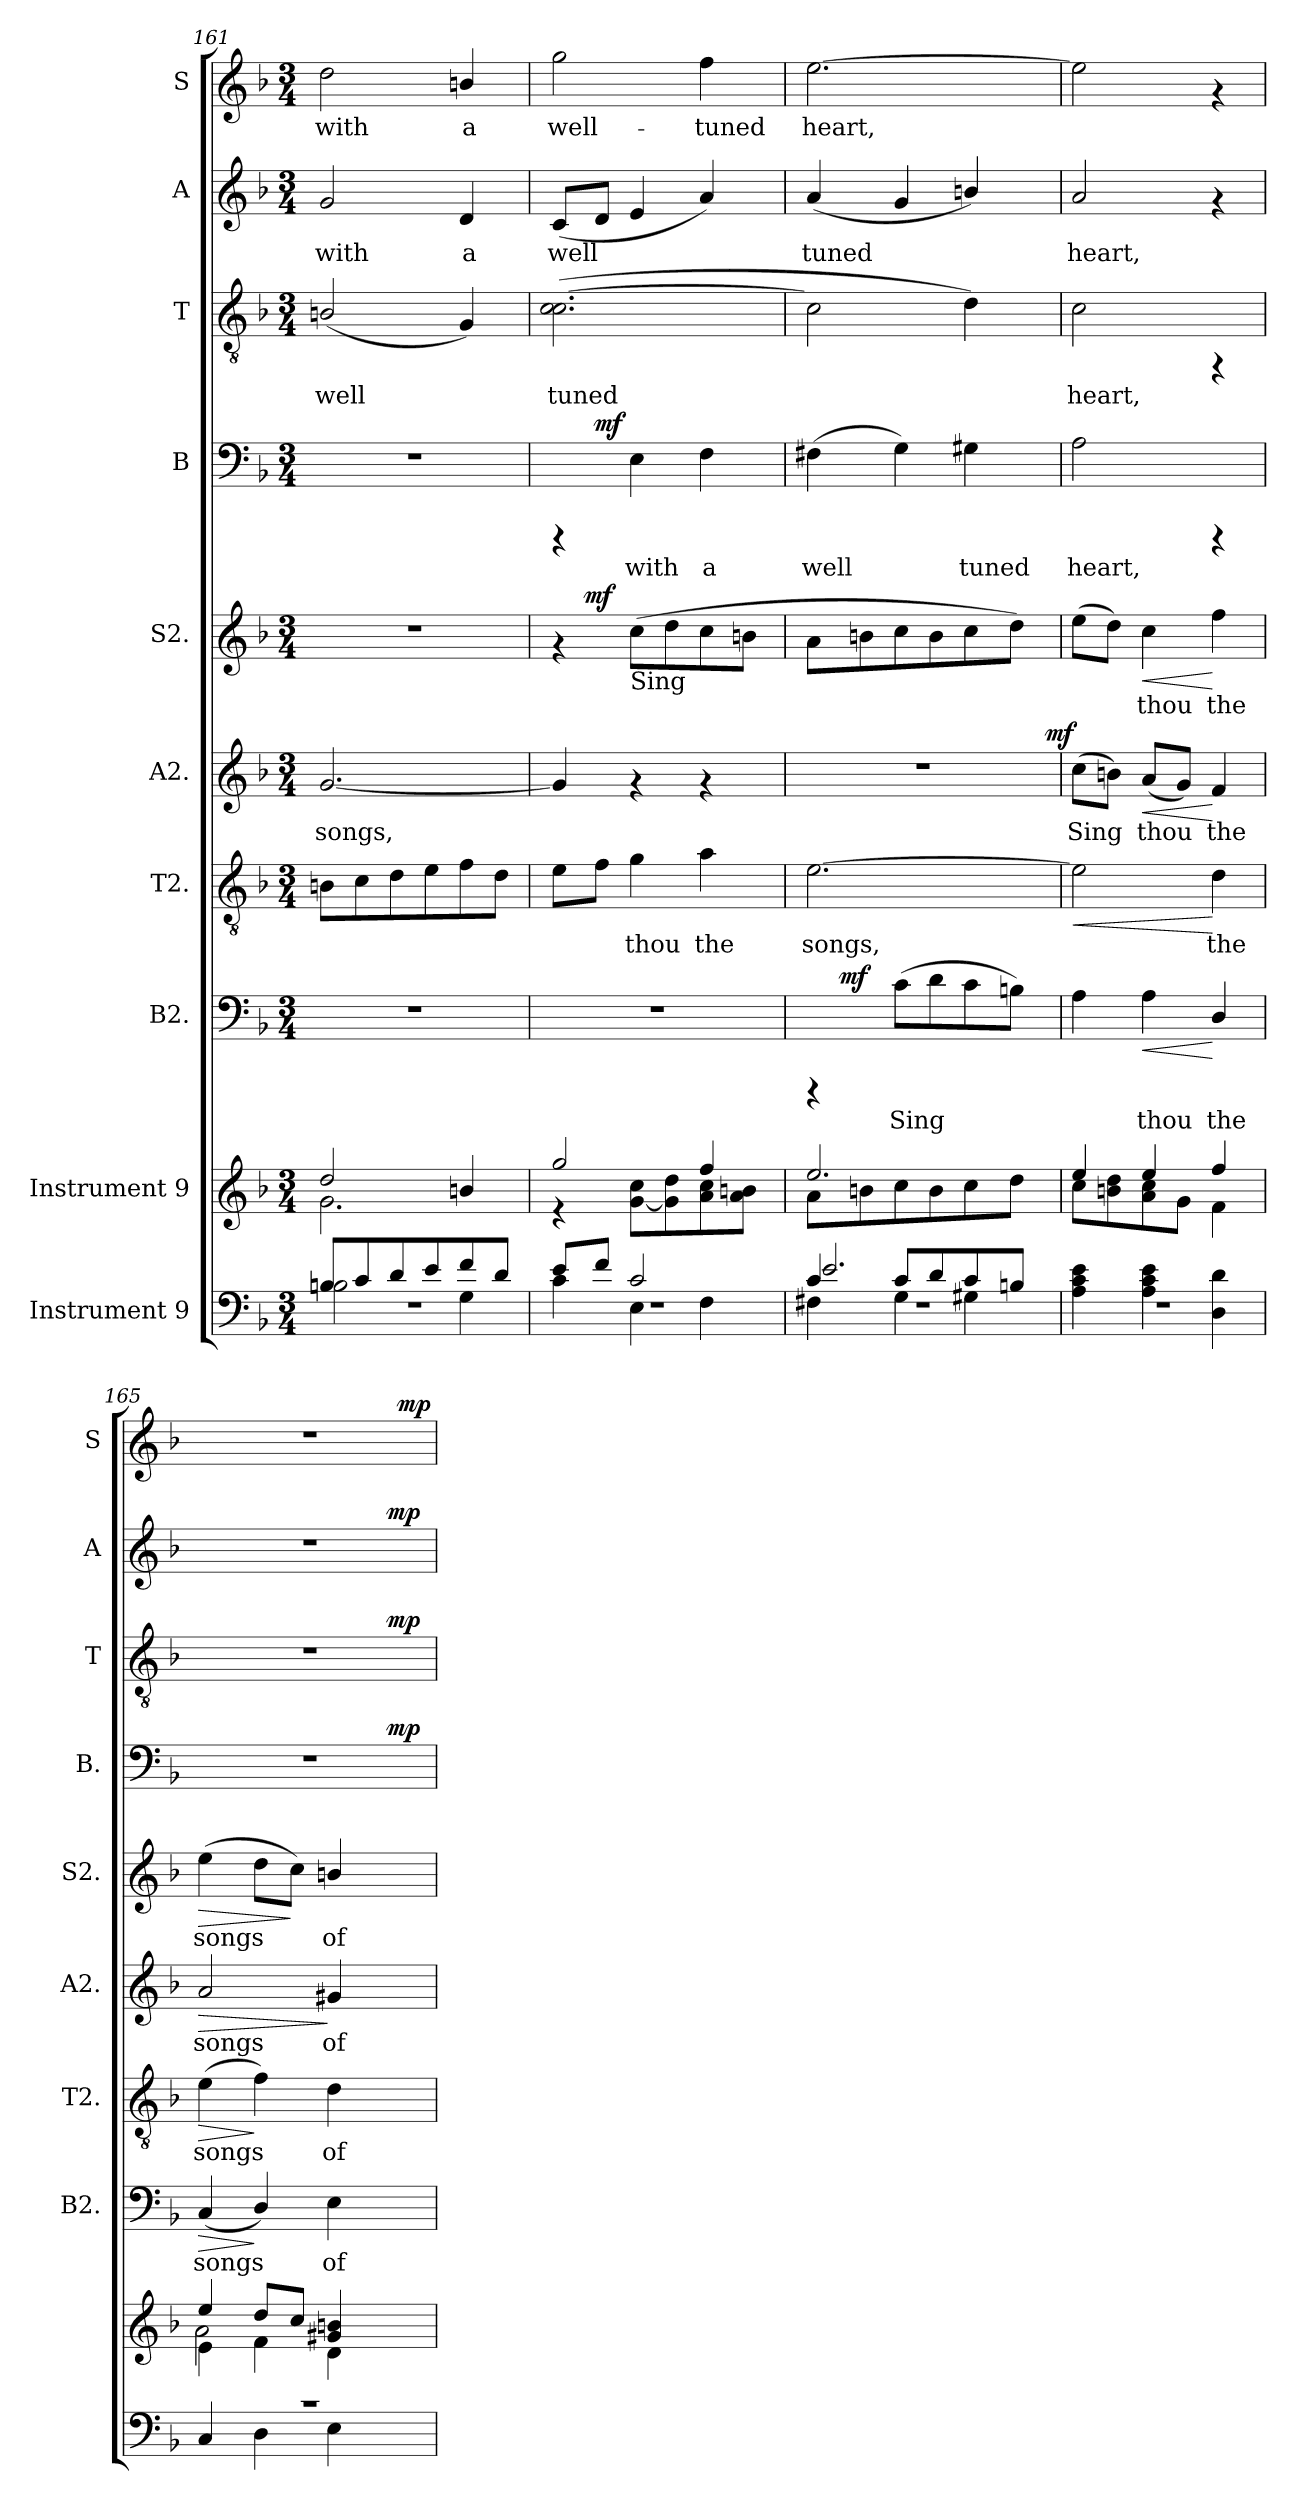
**kern	**kern	**kern	**text	**dynam	**kern	**text	**dynam	**kern	**text	**dynam	**kern	**text	**dynam	**kern	**text	**dynam	**kern	**text	**dynam	**kern	**text	**dynam	**kern	**text	**dynam
*part10	*part9	*part8	*part8	*part8	*part7	*part7	*part7	*part6	*part6	*part6	*part5	*part5	*part5	*part4	*part4	*part4	*part3	*part3	*part3	*part2	*part2	*part2	*part1	*part1	*part1
*staff10	*staff9	*staff8	*staff8	*staff8	*staff7	*staff7	*staff7	*staff6	*staff6	*staff6	*staff5	*staff5	*staff5	*staff4	*staff4	*staff4	*staff3	*staff3	*staff3	*staff2	*staff2	*staff2	*staff1	*staff1	*staff1
*I"Instrument 9	*I"Instrument 9	*I"B2.	*	*	*I"T2.	*	*	*I"A2.	*	*	*I"S2.	*	*	*I"B	*	*	*I"T	*	*	*I"A	*	*	*I"S	*	*
*	*	*I'B2.	*	*	*I'T2.	*	*	*I'A2.	*	*	*I'S2.	*	*	*I'B.	*	*	*I'T	*	*	*I'A	*	*	*I'S	*	*
*clefF4	*clefG2	*clefF4	*	*	*clefGv2	*	*	*clefG2	*	*	*clefG2	*	*	*clefF4	*	*	*clefGv2	*	*	*clefG2	*	*	*clefG2	*	*
*k[b-]	*k[b-]	*k[b-]	*	*	*k[b-]	*	*	*k[b-]	*	*	*k[b-]	*	*	*k[b-]	*	*	*k[b-]	*	*	*k[b-]	*	*	*k[b-]	*	*
*F:	*F:	*F:	*	*	*F:	*	*	*F:	*	*	*F:	*	*	*F:	*	*	*F:	*	*	*F:	*	*	*F:	*	*
*M3/4	*M3/4	*M3/4	*	*	*M3/4	*	*	*M3/4	*	*	*M3/4	*	*	*M3/4	*	*	*M3/4	*	*	*M3/4	*	*	*M3/4	*	*
=161	=161	=161	=161	=161	=161	=161	=161	=161	=161	=161	=161	=161	=161	=161	=161	=161	=161	=161	=161	=161	=161	=161	=161	=161	=161
*^	*^	*	*	*	*	*	*	*	*	*	*	*	*	*	*	*	*	*	*	*	*	*	*	*	*
*	*^	*	*	*	*	*	*	*	*	*	*	*	*	*	*	*	*	*	*	*	*	*	*	*	*	*	*
!	!	!	!	!	!	!	!	!	!LO:LY:b:cj	!	!	!LO:LY:b:cj	!	!	!	!	!	!	!	!	!LO:LY:b:cj	!	!	!LO:LY:b:cj	!	!	!LO:LY:b:cj	!
2.r	8B/L	2Bn\	2dd/	2.g\	2.r	.	.	8Bn\L	.	.	[<2.g/	songs,	.	2.r	.	.	2.r	.	.	(<2Bn/	well	.	2g/	with	.	2dd\	with	.
!	!	!	!	!	!	!	!	!	!LO:LY:b:cj	!	!	!	!	!	!	!	!	!	!	!	!	!	!	!	!	!	!	!
.	8c/	.	.	.	.	.	.	8c\	.	.	.	.	.	.	.	.	.	.	.	.	.	.	.	.	.	.	.	.
!	!	!	!	!	!	!	!	!	!LO:LY:b:cj	!	!	!	!	!	!	!	!	!	!	!	!	!	!	!	!	!	!	!
.	8d/	.	.	.	.	.	.	8d\	.	.	.	.	.	.	.	.	.	.	.	.	.	.	.	.	.	.	.	.
!	!	!	!	!	!	!	!	!	!LO:LY:b:cj	!	!	!	!	!	!	!	!	!	!	!	!	!	!	!	!	!	!	!
.	8e/	.	.	.	.	.	.	8e\	.	.	.	.	.	.	.	.	.	.	.	.	.	.	.	.	.	.	.	.
!	!	!	!	!	!	!	!	!	!LO:LY:b:cj	!	!	!	!	!	!	!	!	!	!	!	!LO:LY:b:cj	!	!	!LO:LY:b:cj	!	!	!LO:LY:b:cj	!
.	8f/	4G\	4bn/	.	.	.	.	8f\	.	.	.	.	.	.	.	.	.	.	.	4G/)	.	.	4d/	a	.	4bn/	a	.
!	!	!	!	!	!	!	!	!	!LO:LY:b:cj	!	!	!	!	!	!	!	!	!	!	!	!	!	!	!	!	!	!	!
.	8d/J	.	.	.	.	.	.	8d\J	.	.	.	.	.	.	.	.	.	.	.	.	.	.	.	.	.	.	.	.
=162	=162	=162	=162	=162	=162	=162	=162	=162	=162	=162	=162	=162	=162	=162	=162	=162	=162	=162	=162	=162	=162	=162	=162	=162	=162	=162	=162	=162
!	!	!	!	!	!	!	!	!	!LO:LY:b:cj	!	!	!LO:LY:b:cj	!	!	!	!	!	!	!	!	!LO:LY:b:cj	!	!	!LO:LY:b:cj	!	!	!LO:LY:b:cj	!
*	*	*	*	*	*	*	*	*	*	*	*	*	*	*^	*	*	*^	*	*	*	*	*	*	*	*	*	*	*
2.r	8e/L	4c\	2gg/	4rd	2.r	.	.	8e\L	.	.	4g/]	.	.	4rf	16..ryy	.	.	4rCCC	8ryy	.	.	(>2.c\ [<2.c\	tuned	.	(>8c/L	well-	.	2gg\	well-	.
!	!	!	!	!	!	!	!	!	!	!	!	!	!	!	!	!	!LO:DY:a	!	!	!	!	!	!	!	!	!	!	!	!	!
.	.	.	.	.	.	.	.	.	.	.	.	.	.	.	2ryy	.	mf	.	.	.	.	.	.	.	.	.	.	.	.	.
!	!	!	!	!	!	!	!	!	!LO:LY:b:cj	!	!	!	!	!	!	!	!	!	!	!	!LO:DY:a	!	!	!	!	!LO:LY:b:cj	!	!	!	!
.	8f/J	.	.	.	.	.	.	8f\J	.	.	.	.	.	.	.	.	.	.	2ryy	.	mf	.	.	.	8d/J	--	.	.	.	.
!	!	!	!	!	!	!	!	!	!	!	!	!	!	!LO:TX:b:t=Sing	!	!	!	!	!	!	!	!	!	!	!	!	!	!	!	!
!	!	!	!	!	!	!	!	!	!LO:LY:b:cj	!	!	!	!	!	!	!LO:LY:b:cj	!	!	!	!LO:LY:b:cj	!	!	!	!	!	!LO:LY:b:cj	!	!	!	!
.	2c/	4E\	.	8cc\ [<8g\L	.	.	.	4g\	thou	.	4rf	.	.	(>8cc\L	.	.	.	4E\	.	with	.	.	.	.	4e/	--	.	.	.	.
!	!	!	!	!	!	!	!	!	!	!	!	!	!	!	!	!LO:LY:b:cj	!	!	!	!	!	!	!	!	!	!	!	!	!	!
.	.	.	.	8g\] 8dd\	.	.	.	.	.	.	.	.	.	8dd\	.	.	.	.	.	.	.	.	.	.	.	.	.	.	.	.
!	!	!	!	!	!	!	!	!	!LO:LY:b:cj	!	!	!	!	!	!	!LO:LY:b:cj	!	!	!	!LO:LY:b:cj	!	!	!	!	!	!LO:LY:b:cj	!	!	!LO:LY:b:cj	!
.	.	4F\	4ff/	8cc\ 8a\	.	.	.	4a\	the	.	4rf	.	.	8cc\	.	.	.	4F\	.	a	.	.	.	.	4a/)	--	.	4ff\	-tuned	.
.	.	.	.	.	.	.	.	.	.	.	.	.	.	.	8ryy	.	.	.	.	.	.	.	.	.	.	.	.	.	.	.
!	!	!	!	!	!	!	!	!	!	!	!	!	!	!	!	!LO:LY:b:cj	!	!	!	!	!	!	!	!	!	!	!	!	!	!
.	.	.	.	8a\ 8bn\J	.	.	.	.	.	.	.	.	.	8bn\J	.	.	.	.	8ryy	.	.	.	.	.	.	.	.	.	.	.
.	.	.	.	.	.	.	.	.	.	.	.	.	.	.	64ryy	.	.	.	.	.	.	.	.	.	.	.	.	.	.	.
=163	=163	=163	=163	=163	=163	=163	=163	=163	=163	=163	=163	=163	=163	=163	=163	=163	=163	=163	=163	=163	=163	=163	=163	=163	=163	=163	=163	=163	=163	=163
*	*	*^	*	*	*	*	*	*	*	*	*	*	*	*	*	*	*	*	*	*	*	*	*	*	*	*	*	*	*	*
!	!	!	!	!	!	!	!	!	!	!LO:LY:b:cj	!	!	!	!	!	!	!LO:LY:b:cj	!	!	!	!LO:LY:b:cj	!	!	!LO:LY:b:cj	!	!	!LO:LY:b:cj	!	!	!LO:LY:b:cj	!
*	*	*	*	*	*	*	*	*	*	*	*	*	*	*	*v	*v	*	*	*	*	*	*	*	*	*	*	*	*	*	*	*
*	*	*	*	*	*	*^	*	*	*	*	*	*^	*	*	*	*	*	*v	*v	*	*	*	*	*	*	*	*	*	*	*
2.r	4c/	4F#X\	2.e/	2.ee/	8a\L	4rCCC	16ryy	.	.	[>2.e\	songs,	.	2.r	2ryy	.	.	8a\L	.	.	(>4F#X\	well-	.	2c\]	.	.	(<4a/	-tuned	.	[>2.ee\	heart,	.
.	.	.	.	.	.	.	64ryy	.	.	.	.	.	.	.	.	.	.	.	.	.	.	.	.	.	.	.	.	.	.	.	.
!	!	!	!	!	!	!	!	!	!LO:DY:a	!	!	!	!	!	!	!	!	!	!	!	!	!	!	!	!	!	!	!	!	!	!
.	.	.	.	.	.	.	2ryy	.	mf	.	.	.	.	.	.	.	.	.	.	.	.	.	.	.	.	.	.	.	.	.	.
!	!	!	!	!	!	!	!	!	!	!	!	!	!	!	!	!	!	!LO:LY:b:cj	!	!	!	!	!	!	!	!	!	!	!	!	!
.	.	.	.	.	8bn\	.	.	.	.	.	.	.	.	.	.	.	8bn\	.	.	.	.	.	.	.	.	.	.	.	.	.	.
!	!	!	!	!	!	!	!	!LO:LY:b:cj	!	!	!	!	!	!	!	!	!	!LO:LY:b:cj	!	!	!LO:LY:b:cj	!	!	!	!	!	!LO:LY:b:cj	!	!	!	!
.	8c/L	4G\	.	.	8cc\	(>8c\L	.	Sing	.	.	.	.	.	.	.	.	8cc\	.	.	4G\)	--	.	.	.	.	4g/	.	.	.	.	.
!	!	!	!	!	!	!	!	!LO:LY:b:cj	!	!	!	!	!	!	!	!	!	!LO:LY:b:cj	!	!	!	!	!	!	!	!	!	!	!	!	!
.	8d/	.	.	.	8b\	8d\	.	.	.	.	.	.	.	.	.	.	8b\	.	.	.	.	.	.	.	.	.	.	.	.	.	.
!	!	!	!	!	!	!	!	!LO:LY:b:cj	!	!	!	!	!	!	!	!	!	!LO:LY:b:cj	!	!	!LO:LY:b:cj	!	!	!LO:LY:b:cj	!	!	!LO:LY:b:cj	!	!	!	!
.	8c/	4G#X\	.	.	8cc\	8c\	.	.	.	.	.	.	.	8..ryy	.	.	8cc\	.	.	4G#X\	-tuned	.	4d\)	.	.	4bn/)	.	.	.	.	.
.	.	.	.	.	.	.	8ryy	.	.	.	.	.	.	.	.	.	.	.	.	.	.	.	.	.	.	.	.	.	.	.	.
!	!	!	!	!	!	!	!	!LO:LY:b:cj	!	!	!	!	!	!	!	!	!	!LO:LY:b:cj	!	!	!	!	!	!	!	!	!	!	!	!	!
.	8Bn/J	.	.	.	8dd\J	8Bn\J)	.	.	.	.	.	.	.	.	.	.	8dd\J)	.	.	.	.	.	.	.	.	.	.	.	.	.	.
.	.	.	.	.	.	.	32.ryy	.	.	.	.	.	.	.	.	.	.	.	.	.	.	.	.	.	.	.	.	.	.	.	.
!	!	!	!	!	!	!	!	!	!	!	!	!	!	!	!	!LO:DY:a	!	!	!	!	!	!	!	!	!	!	!	!	!	!	!
.	.	.	.	.	.	.	.	.	.	.	.	.	.	32ryy	.	mf	.	.	.	.	.	.	.	.	.	.	.	.	.	.	.
!!LO:PB:g=z
=164	=164	=164	=164	=164	=164	=164	=164	=164	=164	=164	=164	=164	=164	=164	=164	=164	=164	=164	=164	=164	=164	=164	=164	=164	=164	=164	=164	=164	=164	=164	=164
!	!	!	!	!	!	!	!	!LO:LY:b:cj	!	!	!LO:LY:b:cj	!LO:HP:b	!	!	!LO:LY:b:cj	!	!	!LO:LY:b:cj	!	!	!LO:LY:b:cj	!	!	!LO:LY:b:cj	!	!	!LO:LY:b:cj	!	!	!LO:LY:b:cj	!
*	*v	*v	*v	*	*	*v	*v	*	*	*	*	*	*v	*v	*	*	*	*	*	*	*	*	*	*	*	*	*	*	*	*	*
2.r	4e\ 4c\ 4A\	4ee/	8cc\L	4A\	.	.	2e\]	.	<	(>8cc\L	Sing	.	(>8ee\L	.	.	2A\	heart,	.	2c\	heart,	.	2a/	heart,	.	2ee\]	.	.
!	!	!	!	!	!	!	!	!	!	!	!LO:LY:b:cj	!	!	!LO:LY:b:cj	!	!	!	!	!	!	!	!	!	!	!	!	!
.	.	.	8bn\ 8dd\	.	.	.	.	.	.	8bn\J)	.	.	8dd\J)	.	.	.	.	.	.	.	.	.	.	.	.	.	.
!	!	!	!	!	!LO:LY:b:cj	!LO:HP:b	!	!	!	!	!LO:LY:b:cj	!LO:HP:b	!	!LO:LY:b:cj	!LO:HP:b	!	!	!	!	!	!	!	!	!	!	!	!
.	4e\ 4A\ 4c\	4ee/	8a\ 8cc\	4A\	thou	<	.	.	.	(<8a/L	thou	<	4cc\	thou	<	.	.	.	.	.	.	.	.	.	.	.	.
!	!	!	!	!	!	!	!	!	!	!	!LO:LY:b:cj	!	!	!	!	!	!	!	!	!	!	!	!	!	!	!	!
.	.	.	8g\J	.	.	.	.	.	.	8g/J)	.	.	.	.	.	.	.	.	.	.	.	.	.	.	.	.	.
!	!	!	!	!	!LO:LY:b:cj	!	!	!LO:LY:b:cj	!	!	!LO:LY:b:cj	!	!	!LO:LY:b:cj	!	!	!	!	!	!	!	!	!	!	!	!	!
.	4d\ 4D\	4ff/	4f\	4D/	the	[	4d\	the	[	4f/	the	[	4ff\	the	[	4rCCC	.	.	4rFF	.	.	4rf	.	.	4rf	.	.
=165	=165	=165	=165	=165	=165	=165	=165	=165	=165	=165	=165	=165	=165	=165	=165	=165	=165	=165	=165	=165	=165	=165	=165	=165	=165	=165	=165
*	*	*	*^	*	*	*	*	*	*	*	*	*	*	*	*	*	*	*	*	*	*	*	*	*	*	*	*
!	!	!	!	!	!	!LO:LY:b:cj	!LO:HP:b	!	!LO:LY:b:cj	!LO:HP:b	!	!LO:LY:b:cj	!LO:HP:b	!	!LO:LY:b:cj	!LO:HP:b	!	!	!	!	!	!	!	!	!	!	!	!
*	*	*	*	*	*	*	*	*	*	*	*	*	*	*	*	*	*^	*	*	*^	*	*	*^	*	*	*^	*	*
2.r	4C/	4ee/	4e\	2a\	(<4C/	songs	>	(>4e\	songs	>	2a/	songs	>	(>4ee\	songs	>	2.r	2ryy	.	.	2.r	2ryy	.	.	2.r	2ryy	.	.	2.r	2ryy	.	.
!	!	!	!	!	!	!LO:LY:b:cj	!	!	!LO:LY:b:cj	!	!	!	!	!	!LO:LY:b:cj	!	!	!	!	!	!	!	!	!	!	!	!	!	!	!	!	!
.	4D\	8dd/L	4f\	.	4D/)	.	]	4f\)	.	]	.	.	.	8dd\L	.	.	.	.	.	.	.	.	.	.	.	.	.	.	.	.	.	.
!	!	!	!	!	!	!	!	!	!	!	!	!	!	!	!LO:LY:b:cj	!	!	!	!	!	!	!	!	!	!	!	!	!	!	!	!	!
.	.	8cc/J	.	.	.	.	.	.	.	.	.	.	.	8cc\J)	.	]	.	.	.	.	.	.	.	.	.	.	.	.	.	.	.	.
!	!	!	!	!	!	!LO:LY:b:cj	!	!	!LO:LY:b:cj	!	!	!LO:LY:b:cj	!	!	!LO:LY:b:cj	!	!	!	!	!	!	!	!	!	!	!	!	!	!	!	!	!
.	4E\	4bn/ 4g#X/	4d\	4ryy	4E\	of	.	4d\	of	.	4g#X/	of	]	4bn/	of	.	.	8.ryy	.	.	.	8.ryy	.	.	.	8.ryy	.	.	.	8ryy	.	.
.	.	.	.	.	.	.	.	.	.	.	.	.	.	.	.	.	.	.	.	.	.	.	.	.	.	.	.	.	.	16ryy	.	.
!	!	!	!	!	!	!	!	!	!	!	!	!	!	!	!	!	!	!	!	!LO:DY:a	!	!	!	!LO:DY:a	!	!	!	!LO:DY:a	!	!	!	!
.	.	.	.	.	.	.	.	.	.	.	.	.	.	.	.	.	.	16ryy	.	mp	.	16ryy	.	mp	.	16ryy	.	mp	.	64ryy	.	.
!	!	!	!	!	!	!	!	!	!	!	!	!	!	!	!	!	!	!	!	!	!	!	!	!	!	!	!	!	!	!	!	!LO:DY:a
.	.	.	.	.	.	.	.	.	.	.	.	.	.	.	.	.	.	.	.	.	.	.	.	.	.	.	.	.	.	32.ryy	.	mp
*v	*v	*	*	*	*	*	*	*	*	*	*	*	*	*	*	*	*v	*v	*	*	*v	*v	*	*	*v	*v	*	*	*v	*v	*	*
*	*v	*v	*v	*	*	*	*	*	*	*	*	*	*	*	*	*	*	*	*	*	*	*	*	*	*	*	*
=	=	=	=	=	=	=	=	=	=	=	=	=	=	=	=	=	=	=	=	=	=	=	=	=	=
*-	*-	*-	*-	*-	*-	*-	*-	*-	*-	*-	*-	*-	*-	*-	*-	*-	*-	*-	*-	*-	*-	*-	*-	*-	*-
